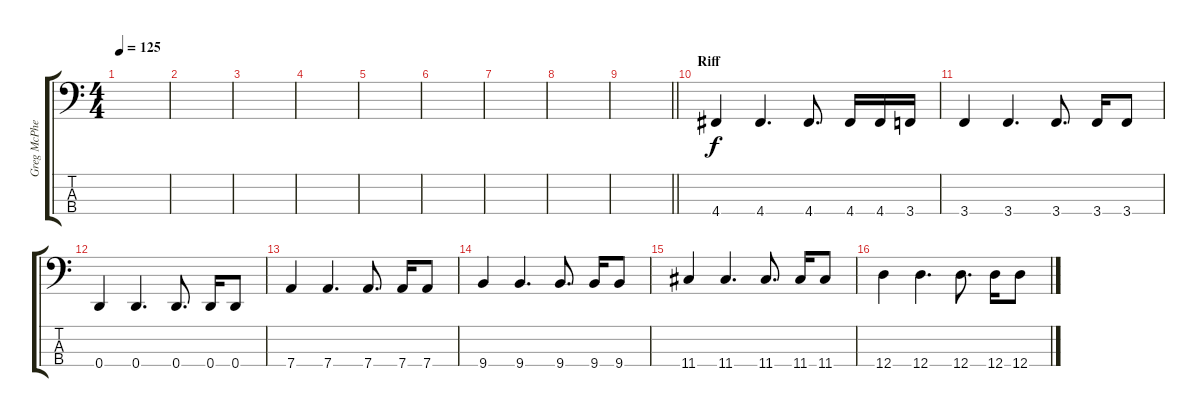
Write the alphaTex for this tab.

\track ("Greg McPherson" "Greg McPhe") {instrument electricbasspick}
\staff {score tabs}
\tuning (G2 D2 A1 D1) {hide}
\ts (4 4)
\tempo 125
\clef f4
\ks c
|
|
|
|
|
|
|
|
\barLineRight lightlight
|
\section ("" "Riff")
4.4.4 4.4.4{d} 4.4.8{d} 4.4.16 4.4.16 3.4.16 |
3.4.4 3.4.4{d} 3.4.8{d} 3.4.16 3.4.8 |
0.4.4 0.4.4{d} 0.4.8{d} 0.4.16 0.4.8 |
7.4.4 7.4.4{d} 7.4.8{d} 7.4.16 7.4.8 |
9.4.4 9.4.4{d} 9.4.8{d} 9.4.16 9.4.8 |
11.4.4 11.4.4{d} 11.4.8{d} 11.4.16 11.4.8 |
12.4.4 12.4.4{d} 12.4.8{d} 12.4.16 12.4.8
